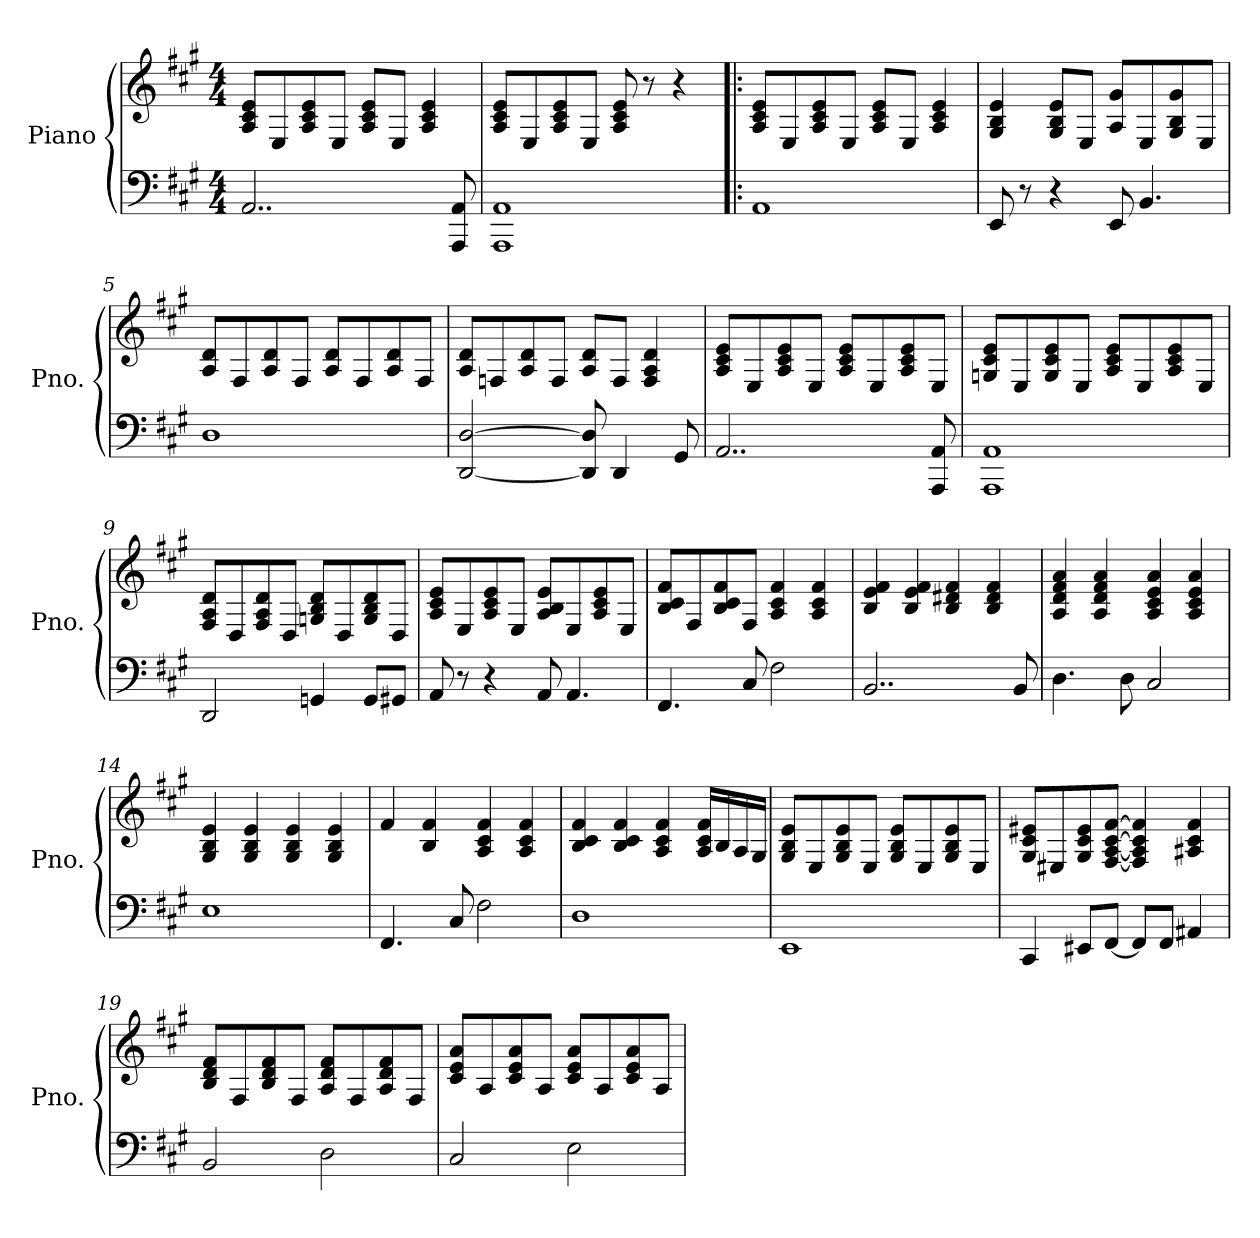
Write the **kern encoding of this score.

**kern	**kern
*part1	*part1
*staff2	*staff1
*I"Piano	*
*I'Pno.	*
*clefF4	*clefG2
*k[f#c#g#]	*k[f#c#g#]
*M4/4	*M4/4
*MM77	*MM77
=1	=1
2..AA/	8A/ 8c#/ 8e/L
.	8E/
.	8A/ 8c#/ 8e/
.	8E/J
.	8A/ 8c#/ 8e/L
.	8E/J
.	4A/ 4c#/ 4e/
8AAA/ 8AA/	.
=2	=2
1AAA 1AA	8A/ 8c#/ 8e/L
.	8E/
.	8A/ 8c#/ 8e/
.	8E/J
.	8A/ 8c#/ 8e/
.	8r
.	4r
=3!|:	=3!|:
1AA	8A/ 8c#/ 8e/L
.	8E/
.	8A/ 8c#/ 8e/
.	8E/J
.	8A/ 8c#/ 8e/L
.	8E/J
.	4A/ 4c#/ 4e/
=4	=4
8EE/	4G#/ 4B/ 4e/
8r	.
4r	8G#/ 8B/ 8e/L
.	8E/J
8EE/	8A/ 8g#/L
4.BB/	8E/
.	8G#/ 8B/ 8g#/
.	8E/J
!!LO:LB:g=z
=5	=5
1D	8A/ 8d/L
.	8F#/
.	8A/ 8d/
.	8F#/J
.	8A/ 8d/L
.	8F#/
.	8A/ 8d/
.	8F#/J
=6	=6
[2DD/ [2D/	8A/ 8d/L
.	8Fn/
.	8A/ 8d/
.	8F/J
8DD/] 8D/]	8A/ 8d/L
4DD/	8F/J
.	4F/ 4A/ 4d/
8GG#/	.
=7	=7
2..AA/	8A/ 8c#/ 8e/L
.	8E/
.	8A/ 8c#/ 8e/
.	8E/J
.	8A/ 8c#/ 8e/L
.	8E/
.	8A/ 8c#/ 8e/
8AAA/ 8AA/	8E/J
!!LO:LB:g=z
=8	=8
1AAA 1AA	8Gn/ 8c#/ 8e/L
.	8E/
.	8G/ 8c#/ 8e/
.	8E/J
.	8A/ 8c#/ 8e/L
.	8E/
.	8A/ 8c#/ 8e/
.	8E/J
=9	=9
2DD/	8F#/ 8A/ 8d/L
.	8D/
.	8F#/ 8A/ 8d/
.	8D/J
4GGn/	8Gn/ 8B/ 8d/L
.	8D/
8GG/L	8G/ 8B/ 8d/
8GG#X/J	8D/J
=10	=10
8AA/	8A/ 8c#/ 8e/L
8r	8E/
4r	8A/ 8c#/ 8e/
.	8E/J
8AA/	8A/ 8B/ 8e/L
4.AA/	8E/
.	8A/ 8c#/ 8e/
.	8E/J
!!LO:LB:g=z
=11	=11
4.FF#/	8B/ 8c#/ 8f#/L
.	8F#/
.	8B/ 8c#/ 8f#/
8C#/	8F#/J
2F#\	4A/ 4c#/ 4f#/
.	4A/ 4c#/ 4f#/
=12	=12
2..BB/	4B/ 4e/ 4f#/
.	4B/ 4e/ 4f#/
.	4B/ 4d#X/ 4f#/
.	4B/ 4d#/ 4f#/
8BB/	.
=13	=13
4.D\	4A/ 4d/ 4f#/ 4a/
.	4A/ 4d/ 4f#/ 4a/
8D\	.
2C#/	4A/ 4c#/ 4e/ 4a/
.	4A/ 4c#/ 4e/ 4a/
=14	=14
1E	4G#/ 4B/ 4e/
.	4G#/ 4B/ 4e/
.	4G#/ 4B/ 4e/
.	4G#/ 4B/ 4e/
=15	=15
4.FF#/	4f#/
.	4B/ 4f#/
8C#/	.
2F#\	4A/ 4c#/ 4f#/
.	4A/ 4c#/ 4f#/
!!LO:LB:g=z
=16	=16
1D	4B/ 4c#/ 4f#/
.	4B/ 4c#/ 4f#/
.	4A/ 4c#/ 4f#/
.	16A/ 16c#/ 16f#/LL
.	16B/
.	16A/
.	16G#/JJ
=17	=17
1EE	8G#/ 8B/ 8e/L
.	8E/
.	8G#/ 8B/ 8e/
.	8E/J
.	8G#/ 8B/ 8e/L
.	8E/
.	8G#/ 8B/ 8e/
.	8E/J
=18	=18
4CC#/	8G#/ 8c#/ 8e#X/L
.	8E#X/
8EE#X/L	8G#/ 8c#/ 8e#/
[8FF#/J	[8F#/ [8A/ [8c#/ [8f#/J
8FF#/L]	4F#/] 4A/] 4c#/] 4f#/]
8FF#/J	.
4AA#X/	4A#X/ 4c#/ 4f#/
!!LO:PB:g=z
=19	=19
2BB/	8B/ 8d/ 8f#/L
.	8F#/
.	8B/ 8d/ 8f#/
.	8F#/J
2D\	8A/ 8d/ 8f#/L
.	8F#/
.	8A/ 8d/ 8f#/
.	8F#/J
=20	=20
2C#/	8c#/ 8e/ 8a/L
.	8A/
.	8c#/ 8e/ 8a/
.	8A/J
2E\	8c#/ 8e/ 8a/L
.	8A/
.	8c#/ 8e/ 8a/
.	8A/J
=	=
*-	*-
